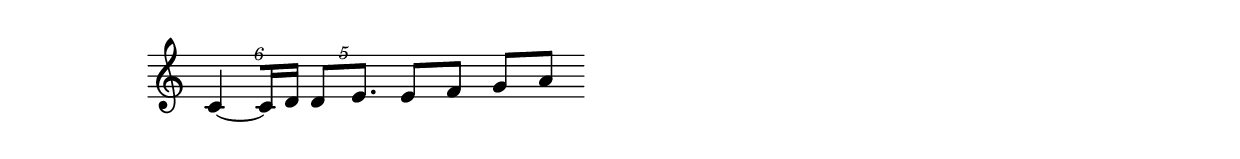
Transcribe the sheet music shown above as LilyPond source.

#(ly:set-option 'midi-extension "mid")
\version "2.12.3"
\include "english.ly"
\header{ 
}
%{
S----R   R-G-- Gm PD

%}
melody = {
\once \override Staff.TimeSignature #'stencil = ##f
\clef treble
\key c 
\major
  \times 4/6{ c'4[~c'16 d'16] }  \times 4/5{ d'8[ e'8.] }  e'8[ f'8] g'8[ a'8] \bar "" \break 
 }
text = \lyricmode {
        
}
\score{

<<
\new Voice = "one" {
\melody
}
\new Lyrics \lyricsto "one" \text
>>
\layout {
\context {
\Score
}
}
\midi {
\context {
\Score
tempoWholesPerMinute = #(ly:make-moment 200 4)
}
}
}